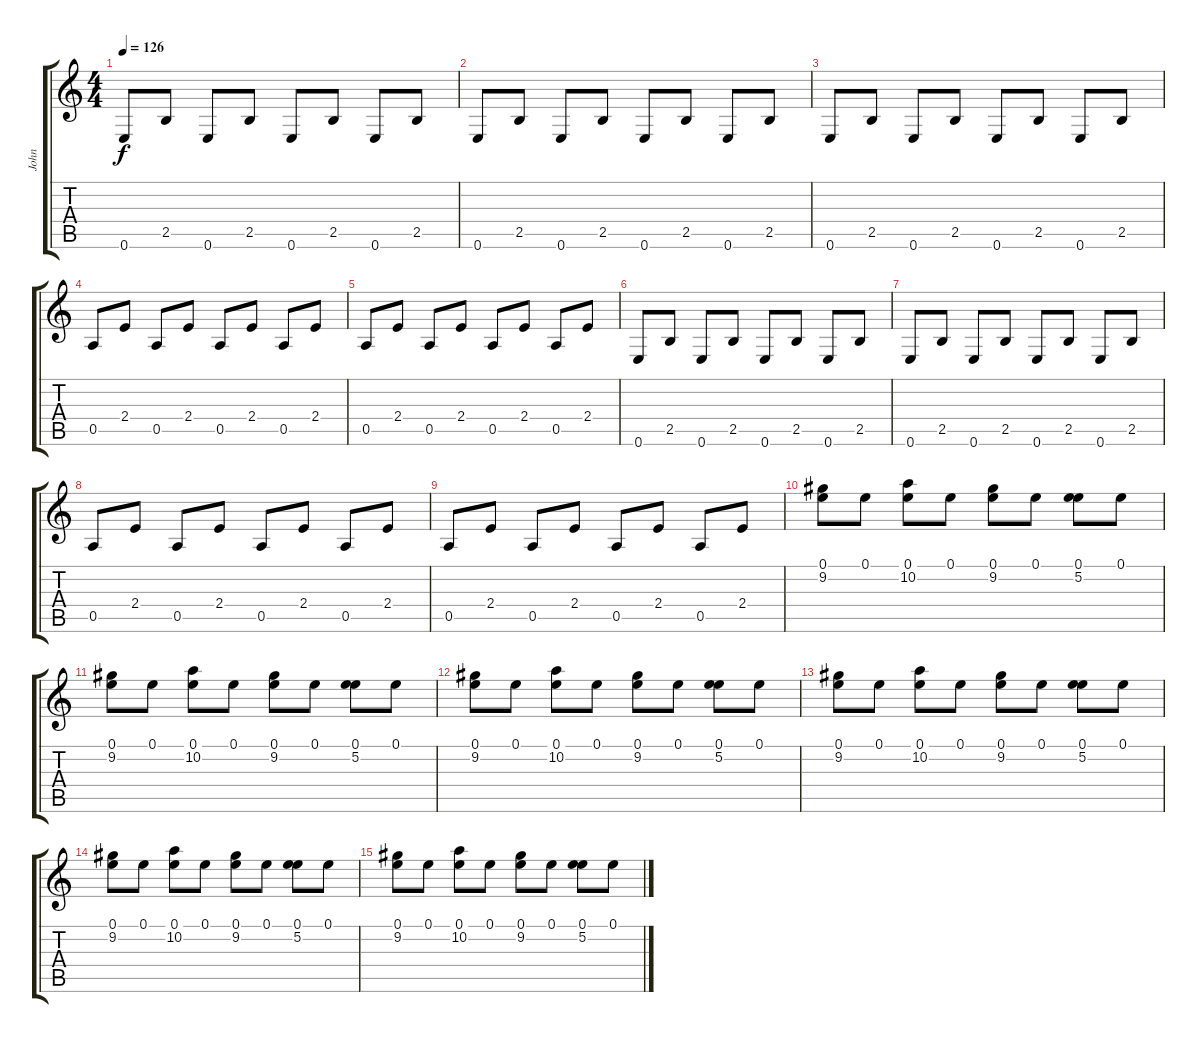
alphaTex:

\track ("John" "John") {instrument electricguitarmuted}
\staff {score tabs}
\tuning (E4 B3 G3 D3 A2 E2) {hide}
\ts (4 4)
\tempo 126
\clef g2
\ks c
0.6.8{dy f} 2.5.8 0.6.8 2.5.8 0.6.8 2.5.8 0.6.8 2.5.8 |
0.6.8 2.5.8 0.6.8 2.5.8 0.6.8 2.5.8 0.6.8 2.5.8 |
0.6.8 2.5.8 0.6.8 2.5.8 0.6.8 2.5.8 0.6.8 2.5.8 |
0.5.8 2.4.8 0.5.8 2.4.8 0.5.8 2.4.8 0.5.8 2.4.8 |
0.5.8 2.4.8 0.5.8 2.4.8 0.5.8 2.4.8 0.5.8 2.4.8 |
0.6.8 2.5.8 0.6.8 2.5.8 0.6.8 2.5.8 0.6.8 2.5.8 |
0.6.8 2.5.8 0.6.8 2.5.8 0.6.8 2.5.8 0.6.8 2.5.8 |
0.5.8 2.4.8 0.5.8 2.4.8 0.5.8 2.4.8 0.5.8 2.4.8 |
0.5.8 2.4.8 0.5.8 2.4.8 0.5.8 2.4.8 0.5.8 2.4.8 |
(0.1 9.2).8{volume 16 instrument overdrivenguitar} 0.1.8 (0.1 10.2).8 0.1.8 (0.1 9.2).8 0.1.8 (0.1 5.2).8 0.1.8 |
(0.1 9.2).8 0.1.8 (0.1 10.2).8 0.1.8 (0.1 9.2).8 0.1.8 (0.1 5.2).8 0.1.8 |
(0.1 9.2).8 0.1.8 (0.1 10.2).8 0.1.8 (0.1 9.2).8 0.1.8 (0.1 5.2).8 0.1.8 |
(0.1 9.2).8 0.1.8 (0.1 10.2).8 0.1.8 (0.1 9.2).8 0.1.8 (0.1 5.2).8 0.1.8 |
(0.1 9.2).8 0.1.8 (0.1 10.2).8 0.1.8 (0.1 9.2).8 0.1.8 (0.1 5.2).8 0.1.8 |
(0.1 9.2).8 0.1.8 (0.1 10.2).8 0.1.8 (0.1 9.2).8 0.1.8 (0.1 5.2).8 0.1.8
